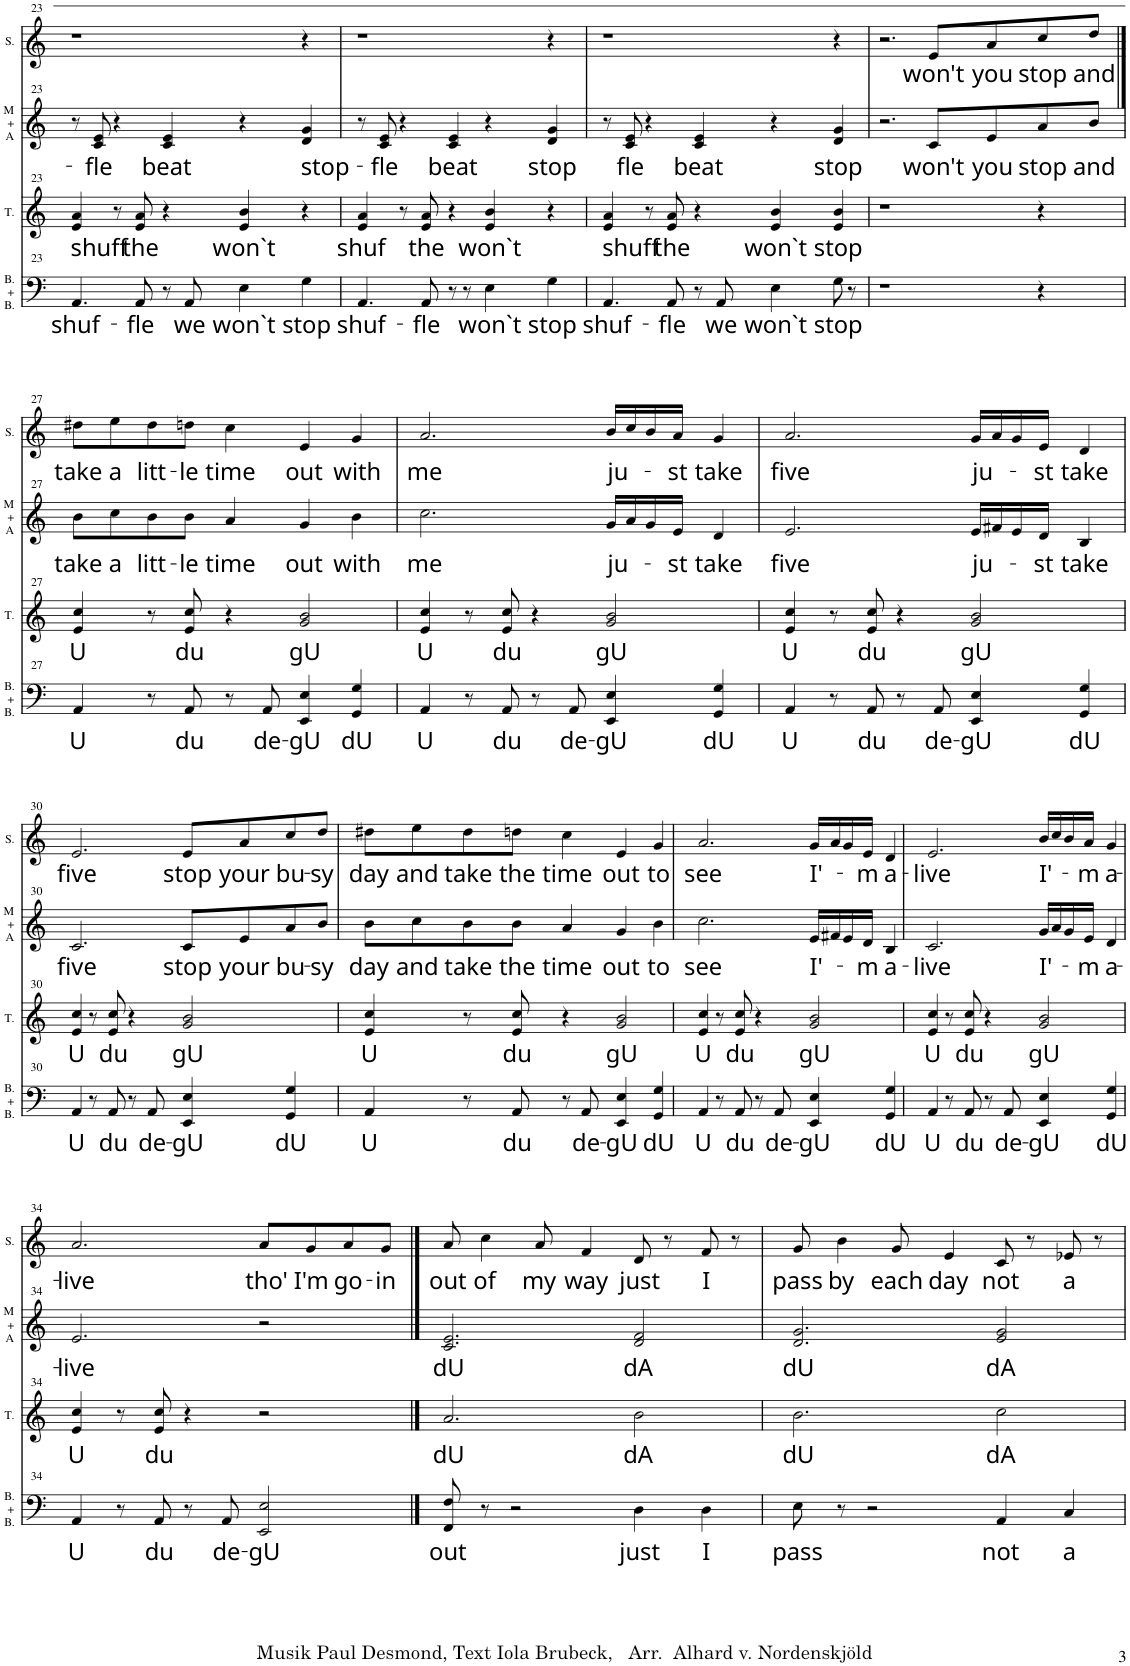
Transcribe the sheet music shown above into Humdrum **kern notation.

**kern	**text	**kern	**text	**kern	**text	**kern	**text
*part4	*part4	*part3	*part3	*part2	*part2	*part1	*part1
*staff4	*staff4	*staff3	*staff3	*staff2	*staff2	*staff1	*staff1
*I"Bari + Bass	*	*I"Tenor	*	*I"Mezzo + Alt	*	*I"Solo	*
*I'B. + B.	*	*I'T.	*	*I'M + A	*	*I'S.	*
!!LO:PB:g=z
*clefF4	*	*clefG2	*	*clefG2	*	*clefG2	*
*k[]	*	*k[]	*	*k[]	*	*k[]	*
*M5/4	*	*M5/4	*	*M5/4	*	*M5/4	*
=23	=23	=23	=23	=23	=23	=23	=23
!	!LO:LY:b	!	!LO:LY:b	!	!	!	!
4.AA/	shuf-	4e/ 4a/	shuff-	8r	.	1r	.
!	!	!	!	!	!LO:LY:b	!	!
.	.	.	.	8c/ 8e/	-fle	.	.
.	.	8r	.	4r	.	.	.
!	!LO:LY:b	!	!LO:LY:b	!	!	!	!
8AA/	-fle	8e/ 8a/	the	.	.	.	.
!	!	!	!	!	!LO:LY:b	!	!
8r	.	4r	.	4c/ 4e/	beat	.	.
!	!LO:LY:b	!	!	!	!	!	!
8AA/	we	.	.	.	.	.	.
!	!LO:LY:b	!	!LO:LY:b	!	!	!	!
4E\	won`t	4e/ 4b/	won`t	4r	.	.	.
!	!LO:LY:b	!	!	!	!LO:LY:b	!	!
4G\	stop	4r	.	4d/ 4g/	stop-	4r	.
=24	=24	=24	=24	=24	=24	=24	=24
!	!LO:LY:b	!	!LO:LY:b	!	!	!	!
4.AA/	shuf-	4e/ 4a/	shuf	8r	.	1r	.
!	!	!	!	!	!LO:LY:b	!	!
.	.	.	.	8c/ 8e/	-fle	.	.
.	.	8r	.	4r	.	.	.
!	!LO:LY:b	!	!LO:LY:b	!	!	!	!
8AA/	-fle	8e/ 8a/	the	.	.	.	.
!	!	!	!	!	!LO:LY:b	!	!
8r	.	4r	.	4c/ 4e/	beat	.	.
8r	.	.	.	.	.	.	.
!	!LO:LY:b	!	!LO:LY:b	!	!	!	!
4E\	won`t	4e/ 4b/	won`t	4r	.	.	.
!	!LO:LY:b	!	!	!	!LO:LY:b	!	!
4G\	stop	4r	.	4d/ 4g/	stop	4r	.
=25	=25	=25	=25	=25	=25	=25	=25
!	!LO:LY:b	!	!LO:LY:b	!	!	!	!
4.AA/	shuf-	4e/ 4a/	shuff-	8r	.	1r	.
!	!	!	!	!	!LO:LY:b	!	!
.	.	.	.	8c/ 8e/	-fle	.	.
.	.	8r	.	4r	.	.	.
!	!LO:LY:b	!	!LO:LY:b	!	!	!	!
8AA/	-fle	8e/ 8a/	the	.	.	.	.
!	!	!	!	!	!LO:LY:b	!	!
8r	.	4r	.	4c/ 4e/	beat	.	.
!	!LO:LY:b	!	!	!	!	!	!
8AA/	we	.	.	.	.	.	.
!	!LO:LY:b	!	!LO:LY:b	!	!	!	!
4E\	won`t	4e/ 4b/	won`t	4r	.	.	.
!	!LO:LY:b	!	!LO:LY:b	!	!LO:LY:b	!	!
8G\	stop	4e/ 4b/	stop	4d/ 4g/	stop	4r	.
8r	.	.	.	.	.	.	.
=26	=26	=26	=26	=26	=26	=26	=26
1r	.	1r	.	2.r	.	2.r	.
!	!	!	!	!	!LO:LY:b	!	!LO:LY:b
.	.	.	.	8c/L	won't	8e/L	won't
!	!	!	!	!	!LO:LY:b	!	!LO:LY:b
.	.	.	.	8e/	you	8a/	you
!	!	!	!	!	!LO:LY:b	!	!LO:LY:b
4r	.	4r	.	8a/	stop	8cc/	stop
!	!	!	!	!	!LO:LY:b	!	!LO:LY:b
.	.	.	.	8b/J	and	8dd/J	and
!!LO:LB:g=z
==27	==27	==27	==27	==27	==27	==27	==27
!	!LO:LY:b	!	!LO:LY:b	!	!LO:LY:b	!	!LO:LY:b
4AA/	U	4e/ 4cc/	U	8b\L	take	8dd#X\L	take
!	!	!	!	!	!LO:LY:b	!	!LO:LY:b
.	.	.	.	8cc\	a	8ee\	a
!	!	!	!	!	!LO:LY:b	!	!LO:LY:b
8r	.	8r	.	8b\	litt-	8dd#\	litt-
!	!LO:LY:b	!	!LO:LY:b	!	!LO:LY:b	!	!LO:LY:b
8AA/	du	8e/ 8cc/	du	8b\J	-le	8ddn\J	-le
!	!	!	!	!	!LO:LY:b	!	!LO:LY:b
8r	.	4r	.	4a/	time	4cc\	time
!	!LO:LY:b	!	!	!	!	!	!
8AA/	de-	.	.	.	.	.	.
!	!LO:LY:b	!	!LO:LY:b	!	!LO:LY:b	!	!LO:LY:b
4EE/ 4E/	-gU	2g/ 2b/	gU	4g/	out	4e/	out
!	!LO:LY:b	!	!	!	!LO:LY:b	!	!LO:LY:b
4GG/ 4G/	dU	.	.	4b\	with	4g/	with
=28	=28	=28	=28	=28	=28	=28	=28
!	!LO:LY:b	!	!LO:LY:b	!	!LO:LY:b	!	!LO:LY:b
4AA/	U	4e/ 4cc/	U	2.cc\	me	2.a/	me
8r	.	8r	.	.	.	.	.
!	!LO:LY:b	!	!LO:LY:b	!	!	!	!
8AA/	du	8e/ 8cc/	du	.	.	.	.
8r	.	4r	.	.	.	.	.
!	!LO:LY:b	!	!	!	!	!	!
8AA/	de-	.	.	.	.	.	.
!	!LO:LY:b	!	!LO:LY:b	!	!LO:LY:b	!	!LO:LY:b
4EE/ 4E/	-gU	2g/ 2b/	gU	16g/LL	ju-	16b/LL	ju-
.	.	.	.	16a/	.	16cc/	.
.	.	.	.	16g/	.	16b/	.
!	!	!	!	!	!LO:LY:b	!	!LO:LY:b
.	.	.	.	16e/JJ	-st	16a/JJ	-st
!	!LO:LY:b	!	!	!	!LO:LY:b	!	!LO:LY:b
4GG/ 4G/	dU	.	.	4d/	take	4g/	take
=29	=29	=29	=29	=29	=29	=29	=29
!	!LO:LY:b	!	!LO:LY:b	!	!LO:LY:b	!	!LO:LY:b
4AA/	U	4e/ 4cc/	U	2.e/	five	2.a/	five
8r	.	8r	.	.	.	.	.
!	!LO:LY:b	!	!LO:LY:b	!	!	!	!
8AA/	du	8e/ 8cc/	du	.	.	.	.
8r	.	4r	.	.	.	.	.
!	!LO:LY:b	!	!	!	!	!	!
8AA/	de-	.	.	.	.	.	.
!	!LO:LY:b	!	!LO:LY:b	!	!LO:LY:b	!	!LO:LY:b
4EE/ 4E/	-gU	2g/ 2b/	gU	16e/LL	ju-	16g/LL	ju-
.	.	.	.	16f#X/	.	16a/	.
.	.	.	.	16e/	.	16g/	.
!	!	!	!	!	!LO:LY:b	!	!LO:LY:b
.	.	.	.	16d/JJ	-st	16e/JJ	-st
!	!LO:LY:b	!	!	!	!LO:LY:b	!	!LO:LY:b
4GG/ 4G/	dU	.	.	4B/	take	4d/	take
!!LO:LB:g=z
=30	=30	=30	=30	=30	=30	=30	=30
!	!LO:LY:b	!	!LO:LY:b	!	!LO:LY:b	!	!LO:LY:b
4AA/	U	4e/ 4cc/	U	2.c/	five	2.e/	five
8r	.	8r	.	.	.	.	.
!	!LO:LY:b	!	!LO:LY:b	!	!	!	!
8AA/	du	8e/ 8cc/	du	.	.	.	.
8r	.	4r	.	.	.	.	.
!	!LO:LY:b	!	!	!	!	!	!
8AA/	de-	.	.	.	.	.	.
!	!LO:LY:b	!	!LO:LY:b	!	!LO:LY:b	!	!LO:LY:b
4EE/ 4E/	-gU	2g/ 2b/	gU	8c/L	stop	8e/L	stop
!	!	!	!	!	!LO:LY:b	!	!LO:LY:b
.	.	.	.	8e/	your	8a/	your
!	!LO:LY:b	!	!	!	!LO:LY:b	!	!LO:LY:b
4GG/ 4G/	dU	.	.	8a/	bu-	8cc/	bu-
!	!	!	!	!	!LO:LY:b	!	!LO:LY:b
.	.	.	.	8b/J	-sy	8dd/J	-sy
=31	=31	=31	=31	=31	=31	=31	=31
!	!LO:LY:b	!	!LO:LY:b	!	!LO:LY:b	!	!LO:LY:b
4AA/	U	4e/ 4cc/	U	8b\L	day	8dd#X\L	day
!	!	!	!	!	!LO:LY:b	!	!LO:LY:b
.	.	.	.	8cc\	and	8ee\	and
!	!	!	!	!	!LO:LY:b	!	!LO:LY:b
8r	.	8r	.	8b\	take	8dd#\	take
!	!LO:LY:b	!	!LO:LY:b	!	!LO:LY:b	!	!LO:LY:b
8AA/	du	8e/ 8cc/	du	8b\J	the	8ddn\J	the
!	!	!	!	!	!LO:LY:b	!	!LO:LY:b
8r	.	4r	.	4a/	time	4cc\	time
!	!LO:LY:b	!	!	!	!	!	!
8AA/	de-	.	.	.	.	.	.
!	!LO:LY:b	!	!LO:LY:b	!	!LO:LY:b	!	!LO:LY:b
4EE/ 4E/	-gU	2g/ 2b/	gU	4g/	out	4e/	out
!	!LO:LY:b	!	!	!	!LO:LY:b	!	!LO:LY:b
4GG/ 4G/	dU	.	.	4b\	to	4g/	to
=32	=32	=32	=32	=32	=32	=32	=32
!	!LO:LY:b	!	!LO:LY:b	!	!LO:LY:b	!	!LO:LY:b
4AA/	U	4e/ 4cc/	U	2.cc\	see	2.a/	see
8r	.	8r	.	.	.	.	.
!	!LO:LY:b	!	!LO:LY:b	!	!	!	!
8AA/	du	8e/ 8cc/	du	.	.	.	.
8r	.	4r	.	.	.	.	.
!	!LO:LY:b	!	!	!	!	!	!
8AA/	de-	.	.	.	.	.	.
!	!LO:LY:b	!	!LO:LY:b	!	!LO:LY:b	!	!LO:LY:b
4EE/ 4E/	-gU	2g/ 2b/	gU	16e/LL	I'-	16g/LL	I'-
.	.	.	.	16f#X/	.	16a/	.
.	.	.	.	16e/	.	16g/	.
!	!	!	!	!	!LO:LY:b	!	!LO:LY:b
.	.	.	.	16d/JJ	-m	16e/JJ	-m
!	!LO:LY:b	!	!	!	!LO:LY:b	!	!LO:LY:b
4GG/ 4G/	dU	.	.	4B/	a-	4d/	a-
=33	=33	=33	=33	=33	=33	=33	=33
!	!LO:LY:b	!	!LO:LY:b	!	!LO:LY:b	!	!LO:LY:b
4AA/	U	4e/ 4cc/	U	2.c/	-live	2.e/	-live
8r	.	8r	.	.	.	.	.
!	!LO:LY:b	!	!LO:LY:b	!	!	!	!
8AA/	du	8e/ 8cc/	du	.	.	.	.
8r	.	4r	.	.	.	.	.
!	!LO:LY:b	!	!	!	!	!	!
8AA/	de-	.	.	.	.	.	.
!	!LO:LY:b	!	!LO:LY:b	!	!LO:LY:b	!	!LO:LY:b
4EE/ 4E/	-gU	2g/ 2b/	gU	16g/LL	I'-	16b/LL	I'-
.	.	.	.	16a/	.	16cc/	.
.	.	.	.	16g/	.	16b/	.
!	!	!	!	!	!LO:LY:b	!	!LO:LY:b
.	.	.	.	16e/JJ	-m	16a/JJ	-m
!	!LO:LY:b	!	!	!	!LO:LY:b	!	!LO:LY:b
4GG/ 4G/	dU	.	.	4d/	a-	4g/	a-
!!LO:LB:g=z
=34	=34	=34	=34	=34	=34	=34	=34
!	!LO:LY:b	!	!LO:LY:b	!	!LO:LY:b	!	!LO:LY:b
4AA/	U	4e/ 4cc/	U	2.e/	-live	2.a/	-live
8r	.	8r	.	.	.	.	.
!	!LO:LY:b	!	!LO:LY:b	!	!	!	!
8AA/	du	8e/ 8cc/	du	.	.	.	.
8r	.	4r	.	.	.	.	.
!	!LO:LY:b	!	!	!	!	!	!
8AA/	de-	.	.	.	.	.	.
!	!LO:LY:b	!	!	!	!	!	!LO:LY:b
2EE/ 2E/	-gU	2r	.	2r	.	8a/L	tho'
!	!	!	!	!	!	!	!LO:LY:b
.	.	.	.	.	.	8g/	I'm
!	!	!	!	!	!	!	!LO:LY:b
.	.	.	.	.	.	8a/	go-
!	!	!	!	!	!	!	!LO:LY:b
.	.	.	.	.	.	8g/J	-in
==35	==35	==35	==35	==35	==35	==35	==35
!	!LO:LY:b	!	!LO:LY:b	!	!LO:LY:b	!	!LO:LY:b
8FF/ 8F/	out	2.a/	dU	2.c/ 2.e/	dU	8a/	out
!	!	!	!	!	!	!	!LO:LY:b
8r	.	.	.	.	.	4cc\	of
2r	.	.	.	.	.	.	.
!	!	!	!	!	!	!	!LO:LY:b
.	.	.	.	.	.	8a/	my
!	!	!	!	!	!	!	!LO:LY:b
.	.	.	.	.	.	4f/	way
!	!LO:LY:b	!	!LO:LY:b	!	!LO:LY:b	!	!LO:LY:b
4D\	just	2b\	dA	2d/ 2f/	dA	8d/	just
.	.	.	.	.	.	8r	.
!	!LO:LY:b	!	!	!	!	!	!LO:LY:b
4D\	I	.	.	.	.	8f/	I
.	.	.	.	.	.	8r	.
=36	=36	=36	=36	=36	=36	=36	=36
!	!LO:LY:b	!	!LO:LY:b	!	!LO:LY:b	!	!LO:LY:b
8E\	pass	2.b\	dU	2.d/ 2.g/	dU	8g/	pass
!	!	!	!	!	!	!	!LO:LY:b
8r	.	.	.	.	.	4b\	by
2r	.	.	.	.	.	.	.
!	!	!	!	!	!	!	!LO:LY:b
.	.	.	.	.	.	8g/	each
!	!	!	!	!	!	!	!LO:LY:b
.	.	.	.	.	.	4e/	day
!	!LO:LY:b	!	!LO:LY:b	!	!LO:LY:b	!	!LO:LY:b
4AA/	not	2cc\	dA	2e/ 2g/	dA	8c/	not
.	.	.	.	.	.	8r	.
!	!LO:LY:b	!	!	!	!	!	!LO:LY:b
4C/	a	.	.	.	.	8e-X/	a
.	.	.	.	.	.	8r	.
=	=	=	=	=	=	=	=
*-	*-	*-	*-	*-	*-	*-	*-
